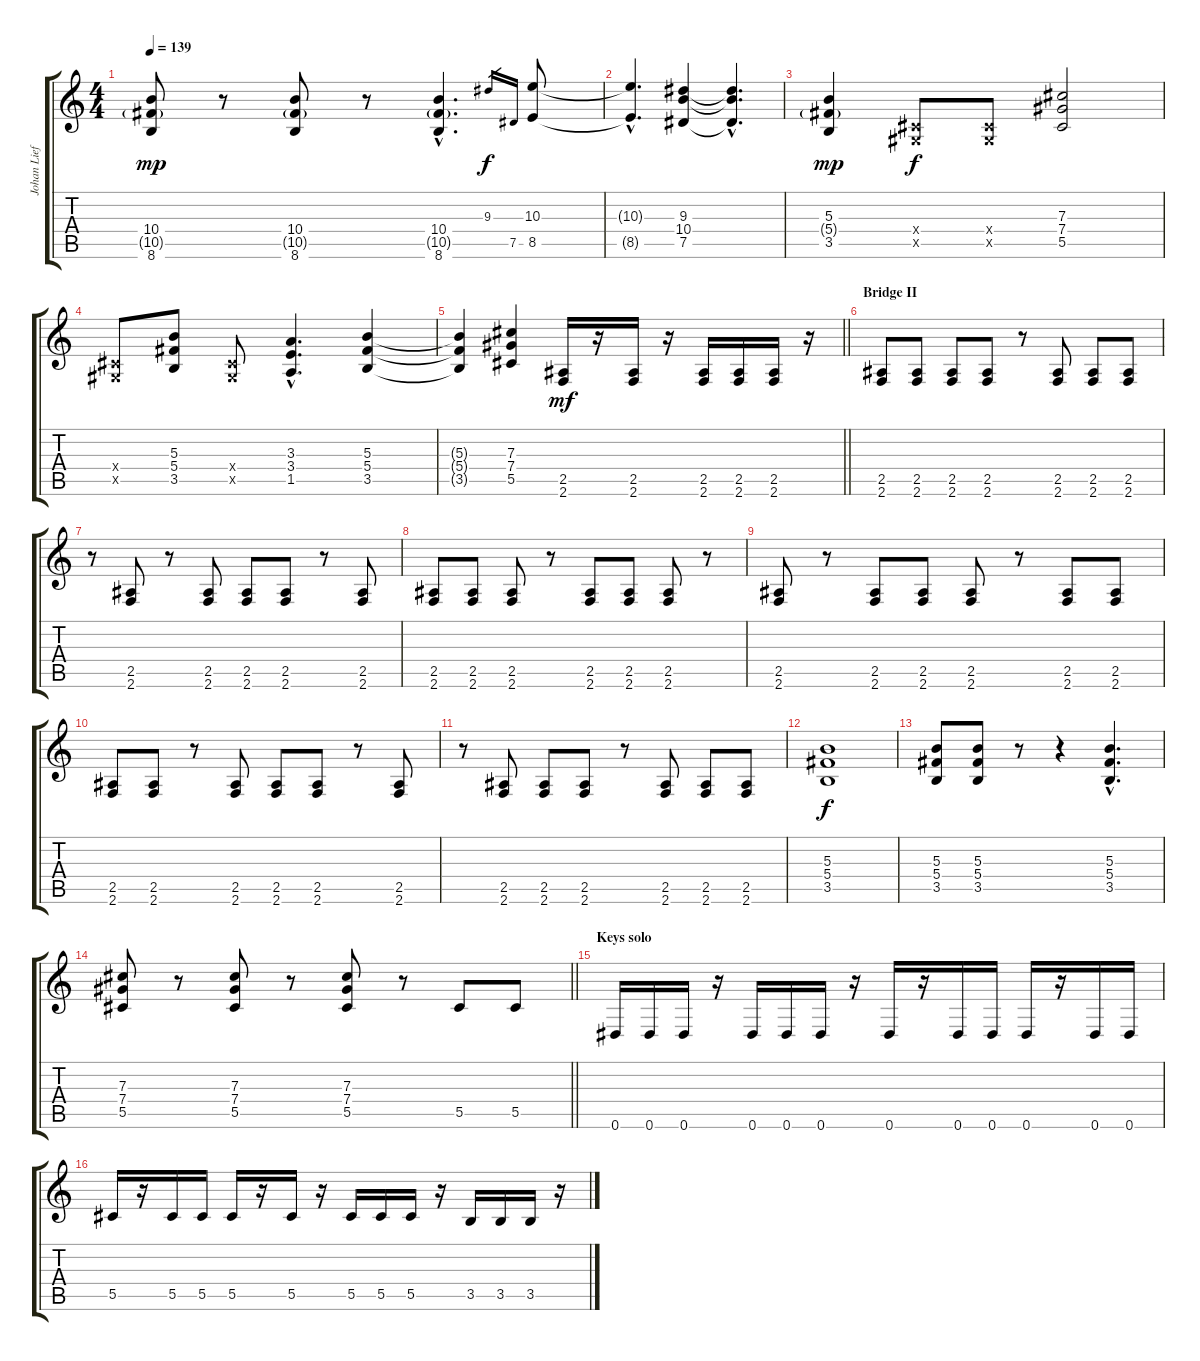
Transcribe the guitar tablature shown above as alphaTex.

\track ("Johan Liefvendahl" "Johan Lief") {instrument overdrivenguitar}
\staff {score tabs}
\tuning (Eb4 Bb3 Gb3 Db3 Ab2 Eb2) {hide}
\ts (4 4)
\tempo 139
\clef g2
\ks c
(10.4 10.5{g} 8.6).8{dy mp} r.8 (10.4 10.5{g} 8.6).8 r.8 (10.4{hac} 10.5{g hac} 8.6{hac}).4{d} 9.3.16{gr dy f} 7.5.16{gr} (10.3 8.5).8 |
(10.3{hac t} 8.5{hac t}).4{d} (9.3 10.4 7.5).4 (9.3{hac t} 10.4{hac t} 7.5{hac t}).4{d} |
(5.3 5.4{g} 3.5).4{dy mp} (0.4{x} 0.5{x}).8{dy f} (0.4{x} 0.5{x}).8 (7.3 7.4 5.5).2 |
(0.4{x} 0.5{x}).8 (5.3 5.4 3.5).8 (0.4{x} 0.5{x}).8 (3.3{hac} 3.4{hac} 1.5{hac}).4{d} (5.3 5.4 3.5).4 |
\barLineRight lightlight
(5.3{t} 5.4{t} 3.5{t}).4 (7.3 7.4 5.5).4 (2.5 2.6).16{dy mf} r.16 (2.5 2.6).16 r.16 (2.5 2.6).16 (2.5 2.6).16 (2.5 2.6).16 r.16 |
\section ("" "Bridge II")
(2.5 2.6).8 (2.5 2.6).8 (2.5 2.6).8 (2.5 2.6).8 r.8 (2.5 2.6).8 (2.5 2.6).8 (2.5 2.6).8 |
r.8 (2.5 2.6).8 r.8 (2.5 2.6).8 (2.5 2.6).8 (2.5 2.6).8 r.8 (2.5 2.6).8 |
(2.5 2.6).8 (2.5 2.6).8 (2.5 2.6).8 r.8 (2.5 2.6).8 (2.5 2.6).8 (2.5 2.6).8 r.8 |
(2.5 2.6).8 r.8 (2.5 2.6).8 (2.5 2.6).8 (2.5 2.6).8 r.8 (2.5 2.6).8 (2.5 2.6).8 |
(2.5 2.6).8 (2.5 2.6).8 r.8 (2.5 2.6).8 (2.5 2.6).8 (2.5 2.6).8 r.8 (2.5 2.6).8 |
r.8 (2.5 2.6).8 (2.5 2.6).8 (2.5 2.6).8 r.8 (2.5 2.6).8 (2.5 2.6).8 (2.5 2.6).8 |
(5.3 5.4 3.5).1{dy f} |
(5.3 5.4 3.5).8 (5.3 5.4 3.5).8 r.8 r.4 (5.3{hac} 5.4{hac} 3.5{hac}).4{d} |
\barLineRight lightlight
(7.3 7.4 5.5).8 r.8 (7.3 7.4 5.5).8 r.8 (7.3 7.4 5.5).8 r.8 5.5.8 5.5.8 |
\section ("" "Keys solo")
0.6.16 0.6.16 0.6.16 r.16 0.6.16 0.6.16 0.6.16 r.16 0.6.16 r.16 0.6.16 0.6.16 0.6.16 r.16 0.6.16 0.6.16 |
5.5.16 r.16 5.5.16 5.5.16 5.5.16 r.16 5.5.16 r.16 5.5.16 5.5.16 5.5.16 r.16 3.5.16 3.5.16 3.5.16 r.16
